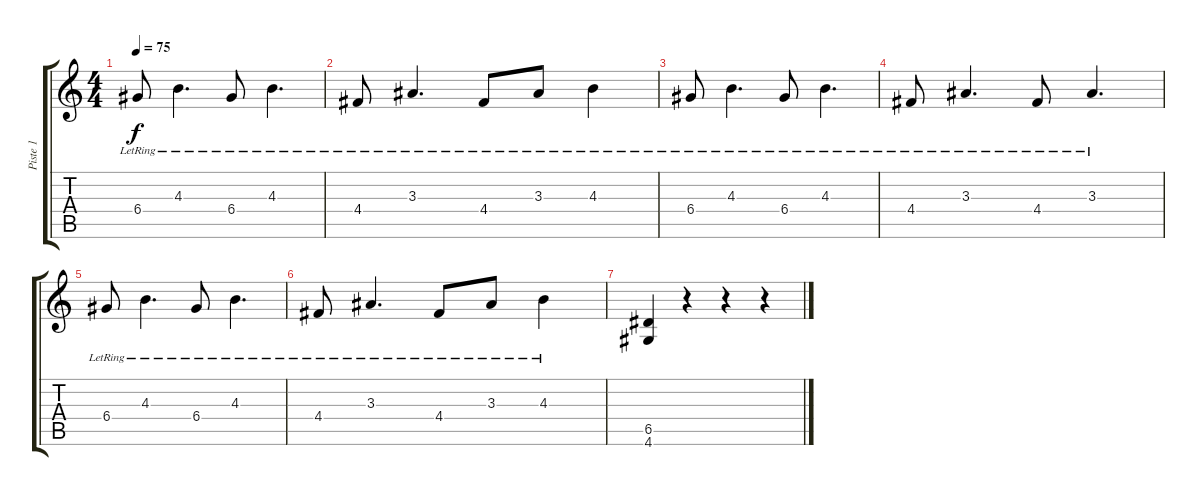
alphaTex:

\track ("Piste 1" "Piste 1") {instrument distortionguitar}
\staff {score tabs}
\tuning (E4 B3 G3 D3 A2 E2) {hide}
\ts (4 4)
\tempo 75
\clef g2
\ks c
6.4{lr}.8{dy f} 4.3{lr}.4{d} 6.4{lr}.8 4.3{lr}.4{d} |
4.4{lr}.8 3.3{lr}.4{d} 4.4{lr}.8 3.3{lr}.8 4.3{lr}.4 |
6.4{lr}.8 4.3{lr}.4{d} 6.4{lr}.8 4.3{lr}.4{d} |
4.4{lr}.8 3.3{lr}.4{d} 4.4{lr}.8 3.3{lr}.4{d} |
6.4{lr}.8 4.3{lr}.4{d} 6.4{lr}.8 4.3{lr}.4{d} |
4.4{lr}.8 3.3{lr}.4{d} 4.4{lr}.8 3.3{lr}.8 4.3{lr}.4 |
(6.5 4.6).4 r.4 r.4 r.4
